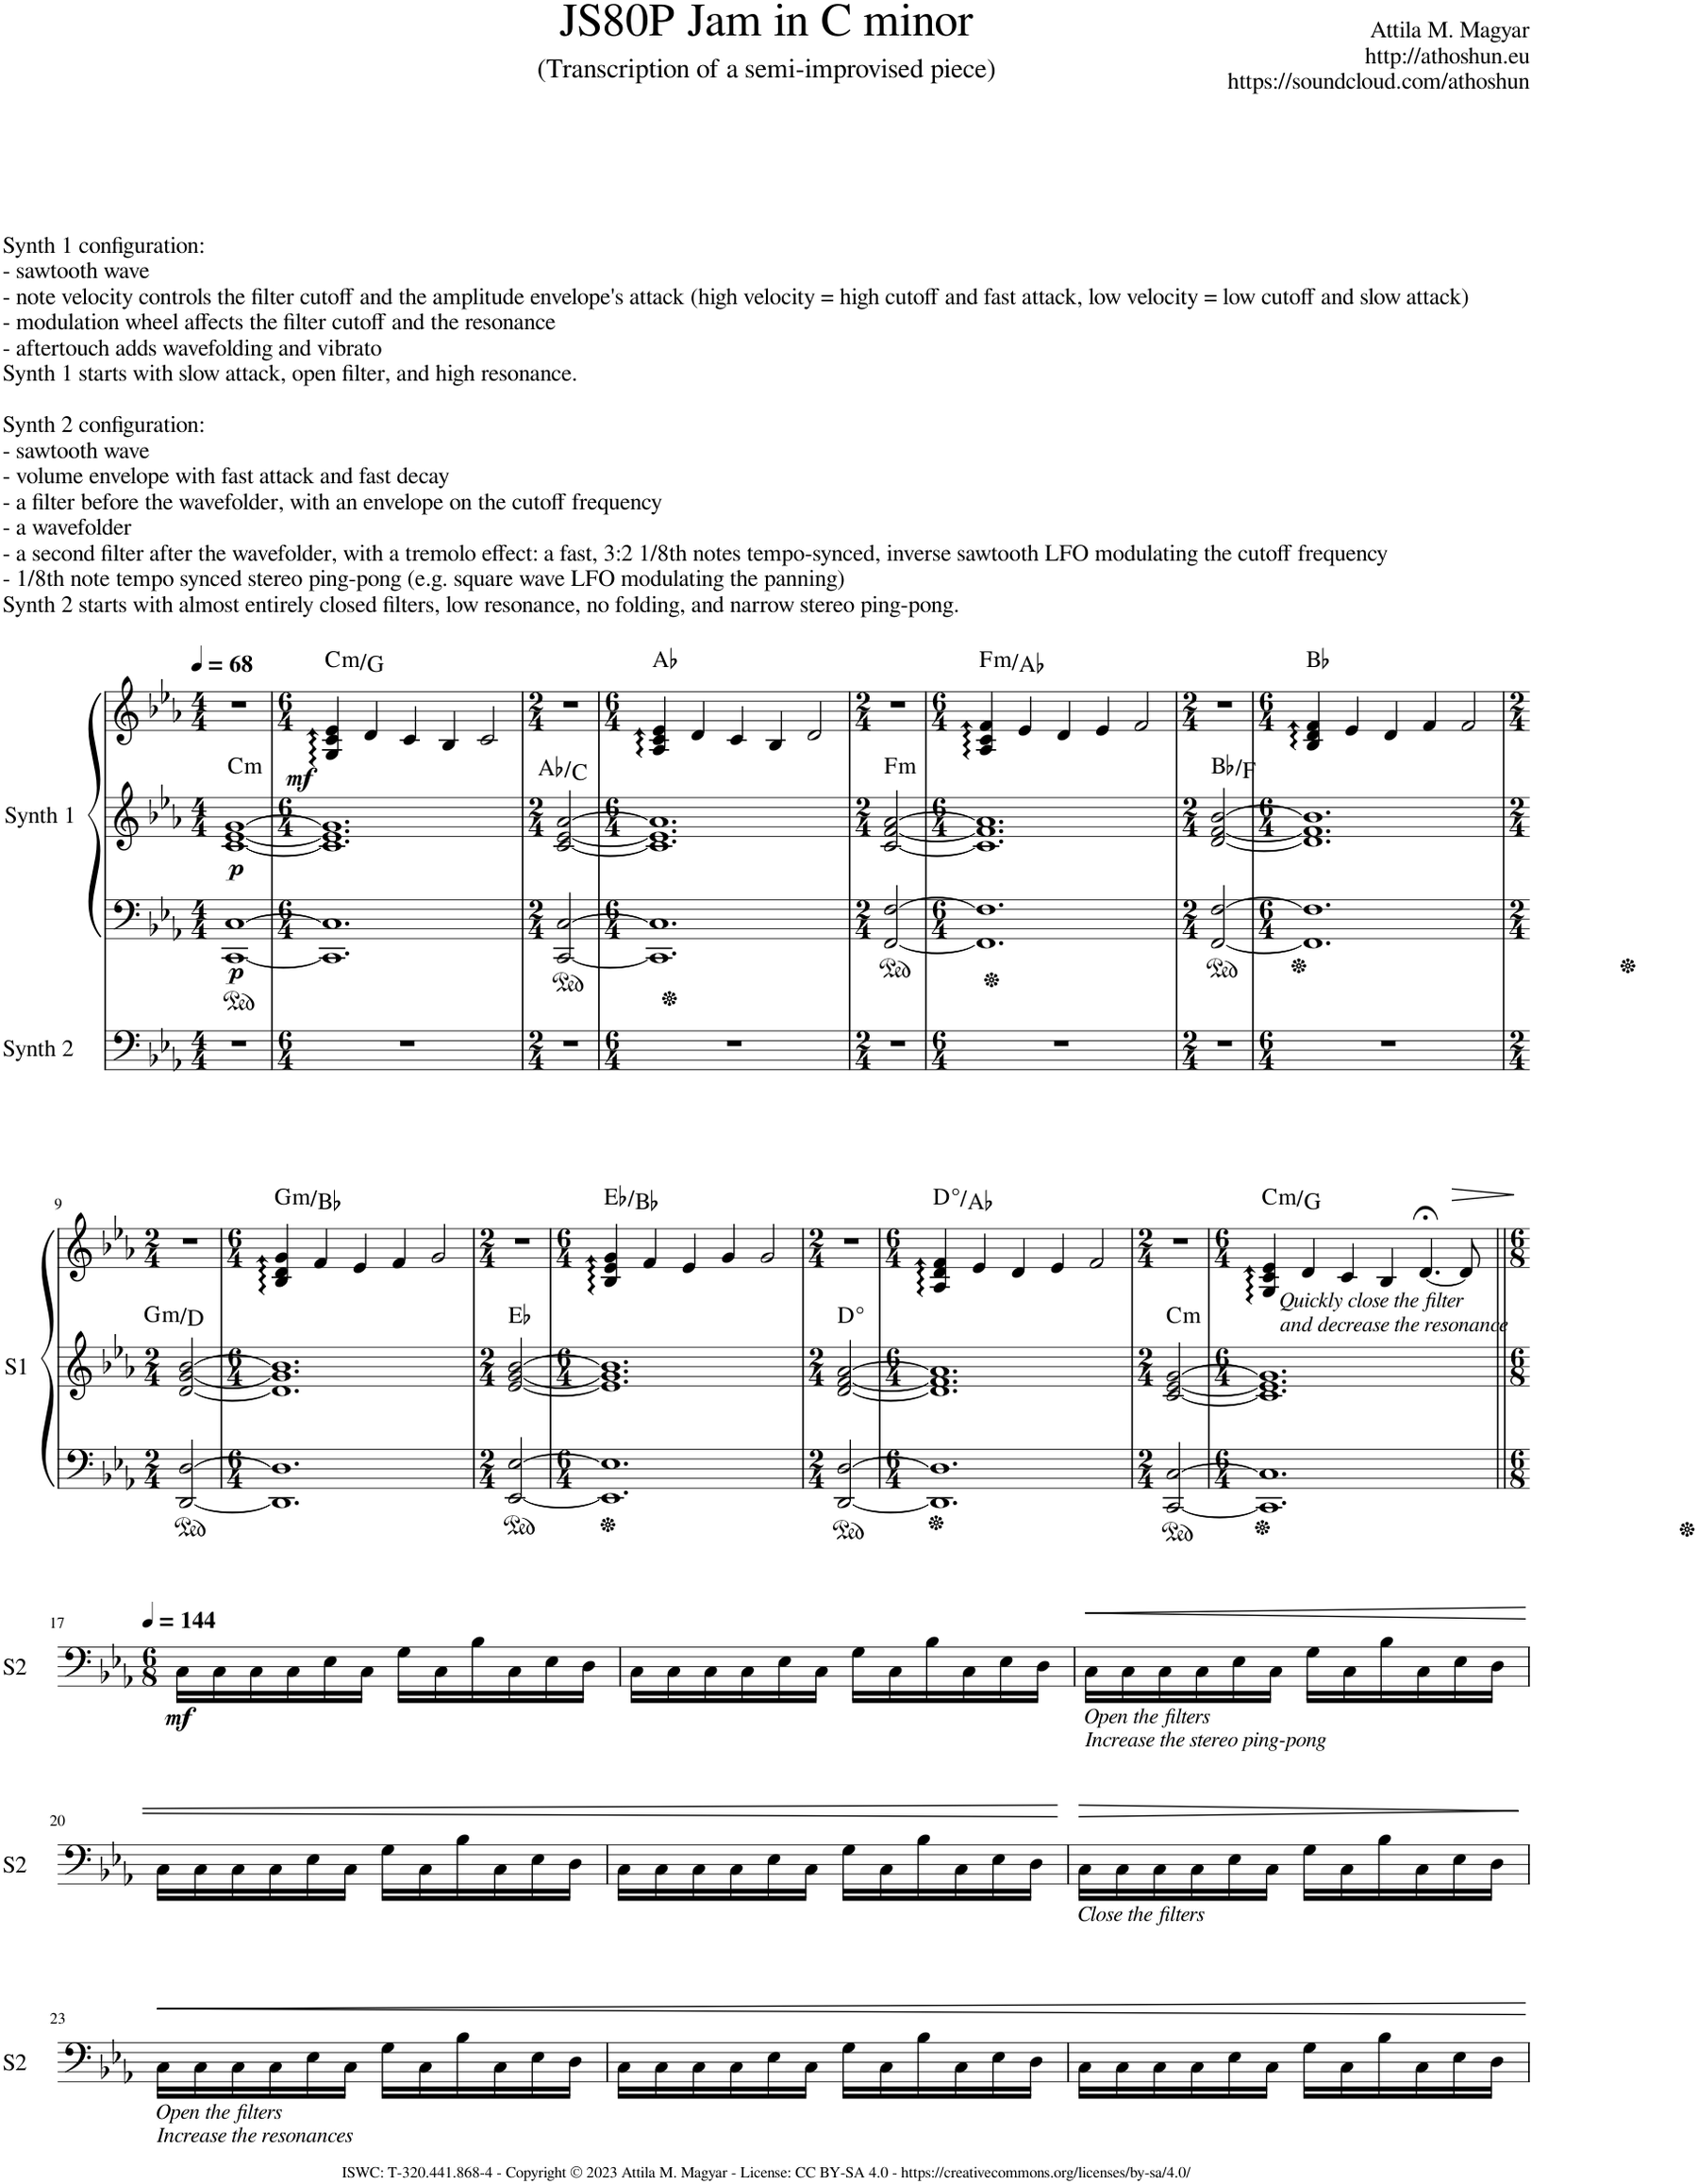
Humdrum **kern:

**kern	**dynam	**kern	**dynam	**kern	**dynam	**harte	**kern	**dynam	**harte
*part4	*part4	*part3	*part3	*part2	*part2	*part2	*part1	*part1	*part1
*staff4	*staff4	*staff3	*staff3	*staff2	*staff2	*	*staff1	*staff1	*
*I"Synth 2	*	*I"Synth 1c	*	*I"Synth 1	*	*	*I"Synth 1a	*	*
*I'S2	*	*	*	*I'S1	*	*	*	*	*
*clefF4	*	*clefF4	*	*clefG2	*	*	*clefG2	*	*
*k[b-e-a-]	*	*k[b-e-a-]	*	*k[b-e-a-]	*	*	*k[b-e-a-]	*	*
*M4/4	*	*M4/4	*	*M4/4	*	*	*M4/4	*	*
*MM68	*	*MM68	*	*MM68	*	*	*MM68	*	*
*	*	*ped	*	*	*	*	*	*	*
=1	=1	=1	=1	=1	=1	=1	=1	=1	=1
!	!	!	!	!	!	!	!LO:TX:a:t=Synth 1 configuration&colon;	!	!
!	!	!	!	!	!	!	!LO:TX:a:t=- sawtooth wave	!	!
!	!	!	!	!	!	!	!LO:TX:a:t=- note velocity controls the filter cutoff and the amplitude envelope's attack (high velocity = high cutoff and fast attack, low velocity = low cutoff and slow attack)	!	!
!	!	!	!	!	!	!	!LO:TX:a:t=- modulation wheel affects the filter cutoff and the resonance	!	!
!	!	!	!	!	!	!	!LO:TX:a:t=- aftertouch adds wavefolding and vibrato	!	!
!	!	!	!	!	!	!	!LO:TX:a:t=Synth 1 starts with slow attack, open filter, and high resonance.	!	!
!	!	!	!	!	!	!	!LO:TX:a:t=Synth 2 configuration&colon;	!	!
!	!	!	!	!	!	!	!LO:TX:a:t=- sawtooth wave	!	!
!	!	!	!	!	!	!	!LO:TX:a:t=- volume envelope with fast attack and fast decay	!	!
!	!	!	!	!	!	!	!LO:TX:a:t=- a filter before the wavefolder, with an envelope on the cutoff frequency	!	!
!	!	!	!	!	!	!	!LO:TX:a:t=- a wavefolder	!	!
!	!	!	!	!	!	!	!LO:TX:a:t=- a second filter after the wavefolder, with a tremolo effect&colon; a fast, 3&colon;2 1/8th notes tempo-synced, inverse sawtooth LFO modulating the cutoff frequency	!	!
!	!	!	!	!	!	!	!LO:TX:a:t=- 1/8th note tempo synced stereo ping-pong (e.g. square wave LFO modulating the panning)	!	!
!	!	!	!	!	!	!	!LO:TX:a:t=Synth 2 starts with almost entirely closed filters, low resonance, no folding, and narrow stereo ping-pong.	!	!
!	!	!	!LO:DY:b	!	!LO:DY:b	!LO:H:kt=m	!	!	!
1r	.	[1CC [1C	p	[1c [1e- [1g	p	C:min	1r	.	.
=2	=2	=2	=2	=2	=2	=2	=2	=2	=2
*M6/4	*	*M6/4	*	*M6/4	*	*	*M6/4	*	*
!	!	!	!	!	!	!	!	!LO:DY:b	!LO:H:kt=m
1.r	.	1.CC] 1.C]	.	1.c] 1.e-] 1.g]	.	.	4G/:: 4c/:: 4e-/::	mf	C:min/5
.	.	.	.	.	.	.	4d/	.	.
.	.	.	.	.	.	.	4c/	.	.
.	.	.	.	.	.	.	4B-/	.	.
.	.	.	.	.	.	.	2c/	.	.
=3	=3	=3	=3	=3	=3	=3	=3	=3	=3
*M2/4	*	*M2/4	*	*M2/4	*	*	*M2/4	*	*
*	*	*Xped	*	*	*	*	*	*	*
*	*	*ped	*	*	*	*	*	*	*
2r	.	[2CC/ [2C/	.	[2c/ [2e-/ [2a-/	.	Ab:maj/3	2r	.	.
=4	=4	=4	=4	=4	=4	=4	=4	=4	=4
*M6/4	*	*M6/4	*	*M6/4	*	*	*M6/4	*	*
1.r	.	1.CC] 1.C]	.	1.c] 1.e-] 1.a-]	.	.	4A-/:: 4c/:: 4e-/::	.	Ab:maj
.	.	.	.	.	.	.	4d/	.	.
.	.	.	.	.	.	.	4c/	.	.
.	.	.	.	.	.	.	4B-/	.	.
.	.	.	.	.	.	.	2d/	.	.
=5	=5	=5	=5	=5	=5	=5	=5	=5	=5
*M2/4	*	*M2/4	*	*M2/4	*	*	*M2/4	*	*
*	*	*Xped	*	*	*	*	*	*	*
*	*	*ped	*	*	*	*	*	*	*
!	!	!	!	!	!	!LO:H:kt=m	!	!	!
2r	.	[2FF/ [2F/	.	[2c/ [2f/ [2a-/	.	F:min	2r	.	.
=6	=6	=6	=6	=6	=6	=6	=6	=6	=6
*M6/4	*	*M6/4	*	*M6/4	*	*	*M6/4	*	*
!	!	!	!	!	!	!	!	!	!LO:H:kt=m
1.r	.	1.FF] 1.F]	.	1.c] 1.f] 1.a-]	.	.	4A-/:: 4c/:: 4f/::	.	F:min/b3
.	.	.	.	.	.	.	4e-/	.	.
.	.	.	.	.	.	.	4d/	.	.
.	.	.	.	.	.	.	4e-/	.	.
.	.	.	.	.	.	.	2f/	.	.
=7	=7	=7	=7	=7	=7	=7	=7	=7	=7
*M2/4	*	*M2/4	*	*M2/4	*	*	*M2/4	*	*
*	*	*Xped	*	*	*	*	*	*	*
*	*	*ped	*	*	*	*	*	*	*
2r	.	[2FF/ [2F/	.	[2d/ [2f/ [2b-/	.	Bb:maj/5	2r	.	.
=8	=8	=8	=8	=8	=8	=8	=8	=8	=8
*M6/4	*	*M6/4	*	*M6/4	*	*	*M6/4	*	*
1.r	.	1.FF] 1.F]	.	1.d] 1.f] 1.b-]	.	.	4B-/:: 4d/:: 4f/::	.	Bb:maj
.	.	.	.	.	.	.	4e-/	.	.
.	.	.	.	.	.	.	4d/	.	.
.	.	.	.	.	.	.	4f/	.	.
.	.	.	.	.	.	.	2f/	.	.
!!LO:LB:g=z
=9	=9	=9	=9	=9	=9	=9	=9	=9	=9
*M2/4	*	*M2/4	*	*M2/4	*	*	*M2/4	*	*
*	*	*Xped	*	*	*	*	*	*	*
*	*	*ped	*	*	*	*	*	*	*
!	!	!	!	!	!	!LO:H:kt=m	!	!	!
2r	.	[2DD/ [2D/	.	[2d/ [2g/ [2b-/	.	G:min/5	2r	.	.
=10	=10	=10	=10	=10	=10	=10	=10	=10	=10
*M6/4	*	*M6/4	*	*M6/4	*	*	*M6/4	*	*
!	!	!	!	!	!	!	!	!	!LO:H:kt=m
1.r	.	1.DD] 1.D]	.	1.d] 1.g] 1.b-]	.	.	4B-/:: 4d/:: 4g/::	.	G:min/b3
.	.	.	.	.	.	.	4f/	.	.
.	.	.	.	.	.	.	4e-/	.	.
.	.	.	.	.	.	.	4f/	.	.
.	.	.	.	.	.	.	2g/	.	.
=11	=11	=11	=11	=11	=11	=11	=11	=11	=11
*M2/4	*	*M2/4	*	*M2/4	*	*	*M2/4	*	*
*	*	*Xped	*	*	*	*	*	*	*
*	*	*ped	*	*	*	*	*	*	*
2r	.	[2EE-/ [2E-/	.	[2e-/ [2g/ [2b-/	.	Eb:maj	2r	.	.
=12	=12	=12	=12	=12	=12	=12	=12	=12	=12
*M6/4	*	*M6/4	*	*M6/4	*	*	*M6/4	*	*
1.r	.	1.EE-] 1.E-]	.	1.e-] 1.g] 1.b-]	.	.	4B-/:: 4e-/:: 4g/::	.	Eb:maj/5
.	.	.	.	.	.	.	4f/	.	.
.	.	.	.	.	.	.	4e-/	.	.
.	.	.	.	.	.	.	4g/	.	.
.	.	.	.	.	.	.	2g/	.	.
=13	=13	=13	=13	=13	=13	=13	=13	=13	=13
*M2/4	*	*M2/4	*	*M2/4	*	*	*M2/4	*	*
*	*	*Xped	*	*	*	*	*	*	*
*	*	*ped	*	*	*	*	*	*	*
!	!	!	!	!	!	!LO:H:kt=°	!	!	!
2r	.	[2DD/ [2D/	.	[2d/ [2f/ [2a-/	.	.	2r	.	.
=14	=14	=14	=14	=14	=14	=14	=14	=14	=14
*M6/4	*	*M6/4	*	*M6/4	*	*	*M6/4	*	*
!	!	!	!	!	!	!	!	!	!LO:H:kt=°
1.r	.	1.DD] 1.D]	.	1.d] 1.f] 1.a-]	.	.	4A-/:: 4d/:: 4f/::	.	.
.	.	.	.	.	.	.	4e-/	.	.
.	.	.	.	.	.	.	4d/	.	.
.	.	.	.	.	.	.	4e-/	.	.
.	.	.	.	.	.	.	2f/	.	.
=15	=15	=15	=15	=15	=15	=15	=15	=15	=15
*M2/4	*	*M2/4	*	*M2/4	*	*	*M2/4	*	*
*	*	*Xped	*	*	*	*	*	*	*
*	*	*ped	*	*	*	*	*	*	*
!	!	!	!	!	!	!LO:H:kt=m	!	!	!
2r	.	[2CC/ [2C/	.	[2c/ [2e-/ [2g/	.	C:min	2r	.	.
=16	=16	=16	=16	=16	=16	=16	=16	=16	=16
*M6/4	*	*M6/4	*	*M6/4	*	*	*M6/4	*	*
!	!	!	!	!	!	!	!	!	!LO:H:kt=m
1.r	.	1.CC] 1.C]	.	1.c] 1.e-] 1.g]	.	.	4G/:: 4c/:: 4e-/::	.	C:min/5
.	.	.	.	.	.	.	4d/	.	.
.	.	.	.	.	.	.	4c/	.	.
.	.	.	.	.	.	.	4B-/	.	.
.	.	.	.	.	.	.	[4.d;</	.	.
!	!	!	!	!	!	!	!LO:TX:b:i:t=Quickly close the filter	!	!
!	!	!	!	!	!	!	!LO:TX:b:t=and decrease the resonance	!	!
!	!	!	!	!	!	!	!	!LO:HP:b	!
.	.	.	.	.	.	.	8d/]	>	.
.	.	.	.	.	.	.	.	]	.
!!LO:LB:g=z
=17||	=17||	=17||	=17||	=17||	=17||	=17||	=17||	=17||	=17||
*M6/8	*	*M6/8	*	*M6/8	*	*	*M6/8	*	*
*	*	*Xped	*	*	*	*	*	*	*
*	*	*	*	*	*	*	*MM144	*	*
!	!LO:DY:b	!	!	!	!	!	!	!	!
16C\LL	mf	2.r	.	2.r	.	.	2.r	.	.
16C\	.	.	.	.	.	.	.	.	.
16C\	.	.	.	.	.	.	.	.	.
16C\	.	.	.	.	.	.	.	.	.
16E-\	.	.	.	.	.	.	.	.	.
16C\JJ	.	.	.	.	.	.	.	.	.
16G\LL	.	.	.	.	.	.	.	.	.
16C\	.	.	.	.	.	.	.	.	.
16B-\	.	.	.	.	.	.	.	.	.
16C\	.	.	.	.	.	.	.	.	.
16E-\	.	.	.	.	.	.	.	.	.
16D\JJ	.	.	.	.	.	.	.	.	.
=18	=18	=18	=18	=18	=18	=18	=18	=18	=18
16C\LL	.	2.r	.	2.r	.	.	2.r	.	.
16C\	.	.	.	.	.	.	.	.	.
16C\	.	.	.	.	.	.	.	.	.
16C\	.	.	.	.	.	.	.	.	.
16E-\	.	.	.	.	.	.	.	.	.
16C\JJ	.	.	.	.	.	.	.	.	.
16G\LL	.	.	.	.	.	.	.	.	.
16C\	.	.	.	.	.	.	.	.	.
16B-\	.	.	.	.	.	.	.	.	.
16C\	.	.	.	.	.	.	.	.	.
16E-\	.	.	.	.	.	.	.	.	.
16D\JJ	.	.	.	.	.	.	.	.	.
=19	=19	=19	=19	=19	=19	=19	=19	=19	=19
!LO:TX:b:i:t=Open the filters	!	!	!	!	!	!	!	!	!
!LO:TX:b:t=Increase the stereo ping-pong	!	!	!	!	!	!	!	!	!
!	!LO:HP:b	!	!	!	!	!	!	!	!
16C\LL	<	2.r	.	2.r	.	.	2.r	.	.
16C\	.	.	.	.	.	.	.	.	.
16C\	.	.	.	.	.	.	.	.	.
16C\	.	.	.	.	.	.	.	.	.
16E-\	.	.	.	.	.	.	.	.	.
16C\JJ	.	.	.	.	.	.	.	.	.
16G\LL	.	.	.	.	.	.	.	.	.
16C\	.	.	.	.	.	.	.	.	.
16B-\	.	.	.	.	.	.	.	.	.
16C\	.	.	.	.	.	.	.	.	.
16E-\	.	.	.	.	.	.	.	.	.
16D\JJ	.	.	.	.	.	.	.	.	.
!!LO:LB:g=z
=20	=20	=20	=20	=20	=20	=20	=20	=20	=20
16C\LL	.	2.r	.	2.r	.	.	2.r	.	.
16C\	.	.	.	.	.	.	.	.	.
16C\	.	.	.	.	.	.	.	.	.
16C\	.	.	.	.	.	.	.	.	.
16E-\	.	.	.	.	.	.	.	.	.
16C\JJ	.	.	.	.	.	.	.	.	.
16G\LL	.	.	.	.	.	.	.	.	.
16C\	.	.	.	.	.	.	.	.	.
16B-\	.	.	.	.	.	.	.	.	.
16C\	.	.	.	.	.	.	.	.	.
16E-\	.	.	.	.	.	.	.	.	.
16D\JJ	.	.	.	.	.	.	.	.	.
=21	=21	=21	=21	=21	=21	=21	=21	=21	=21
16C\LL	.	2.r	.	2.r	.	.	2.r	.	.
16C\	.	.	.	.	.	.	.	.	.
16C\	.	.	.	.	.	.	.	.	.
16C\	.	.	.	.	.	.	.	.	.
16E-\	.	.	.	.	.	.	.	.	.
16C\JJ	.	.	.	.	.	.	.	.	.
16G\LL	.	.	.	.	.	.	.	.	.
16C\	.	.	.	.	.	.	.	.	.
16B-\	.	.	.	.	.	.	.	.	.
16C\	.	.	.	.	.	.	.	.	.
16E-\	.	.	.	.	.	.	.	.	.
16D\JJ	.	.	.	.	.	.	.	.	.
.	[	.	.	.	.	.	.	.	.
=22	=22	=22	=22	=22	=22	=22	=22	=22	=22
!LO:TX:b:i:t=Close the filters	!	!	!	!	!	!	!	!	!
!	!LO:HP:b	!	!	!	!	!	!	!	!
16C\LL	>	2.r	.	2.r	.	.	2.r	.	.
16C\	.	.	.	.	.	.	.	.	.
16C\	.	.	.	.	.	.	.	.	.
16C\	.	.	.	.	.	.	.	.	.
16E-\	.	.	.	.	.	.	.	.	.
16C\JJ	.	.	.	.	.	.	.	.	.
16G\LL	.	.	.	.	.	.	.	.	.
16C\	.	.	.	.	.	.	.	.	.
16B-\	.	.	.	.	.	.	.	.	.
16C\	.	.	.	.	.	.	.	.	.
16E-\	.	.	.	.	.	.	.	.	.
16D\JJ	.	.	.	.	.	.	.	.	.
.	]	.	.	.	.	.	.	.	.
!!LO:LB:g=z
=23	=23	=23	=23	=23	=23	=23	=23	=23	=23
!LO:TX:b:i:t=Open the filters	!	!	!	!	!	!	!	!	!
!LO:TX:b:t=Increase the resonances	!	!	!	!	!	!	!	!	!
16C\LL	.	2.r	.	2.r	.	.	2.r	.	.
16C\	.	.	.	.	.	.	.	.	.
16C\	.	.	.	.	.	.	.	.	.
16C\	.	.	.	.	.	.	.	.	.
16E-\	.	.	.	.	.	.	.	.	.
16C\JJ	.	.	.	.	.	.	.	.	.
16G\LL	.	.	.	.	.	.	.	.	.
16C\	.	.	.	.	.	.	.	.	.
16B-\	.	.	.	.	.	.	.	.	.
16C\	.	.	.	.	.	.	.	.	.
16E-\	.	.	.	.	.	.	.	.	.
16D\JJ	.	.	.	.	.	.	.	.	.
=24	=24	=24	=24	=24	=24	=24	=24	=24	=24
16C\LL	.	2.r	.	2.r	.	.	2.r	.	.
16C\	.	.	.	.	.	.	.	.	.
16C\	.	.	.	.	.	.	.	.	.
16C\	.	.	.	.	.	.	.	.	.
16E-\	.	.	.	.	.	.	.	.	.
16C\JJ	.	.	.	.	.	.	.	.	.
16G\LL	.	.	.	.	.	.	.	.	.
16C\	.	.	.	.	.	.	.	.	.
16B-\	.	.	.	.	.	.	.	.	.
16C\	.	.	.	.	.	.	.	.	.
16E-\	.	.	.	.	.	.	.	.	.
16D\JJ	.	.	.	.	.	.	.	.	.
=25	=25	=25	=25	=25	=25	=25	=25	=25	=25
16C\LL	.	2.r	.	2.r	.	.	2.r	.	.
16C\	.	.	.	.	.	.	.	.	.
16C\	.	.	.	.	.	.	.	.	.
16C\	.	.	.	.	.	.	.	.	.
16E-\	.	.	.	.	.	.	.	.	.
16C\JJ	.	.	.	.	.	.	.	.	.
16G\LL	.	.	.	.	.	.	.	.	.
16C\	.	.	.	.	.	.	.	.	.
16B-\	.	.	.	.	.	.	.	.	.
16C\	.	.	.	.	.	.	.	.	.
16E-\	.	.	.	.	.	.	.	.	.
16D\JJ	.	.	.	.	.	.	.	.	.
=	=	=	=	=	=	=	=	=	=
*-	*-	*-	*-	*-	*-	*-	*-	*-	*-
